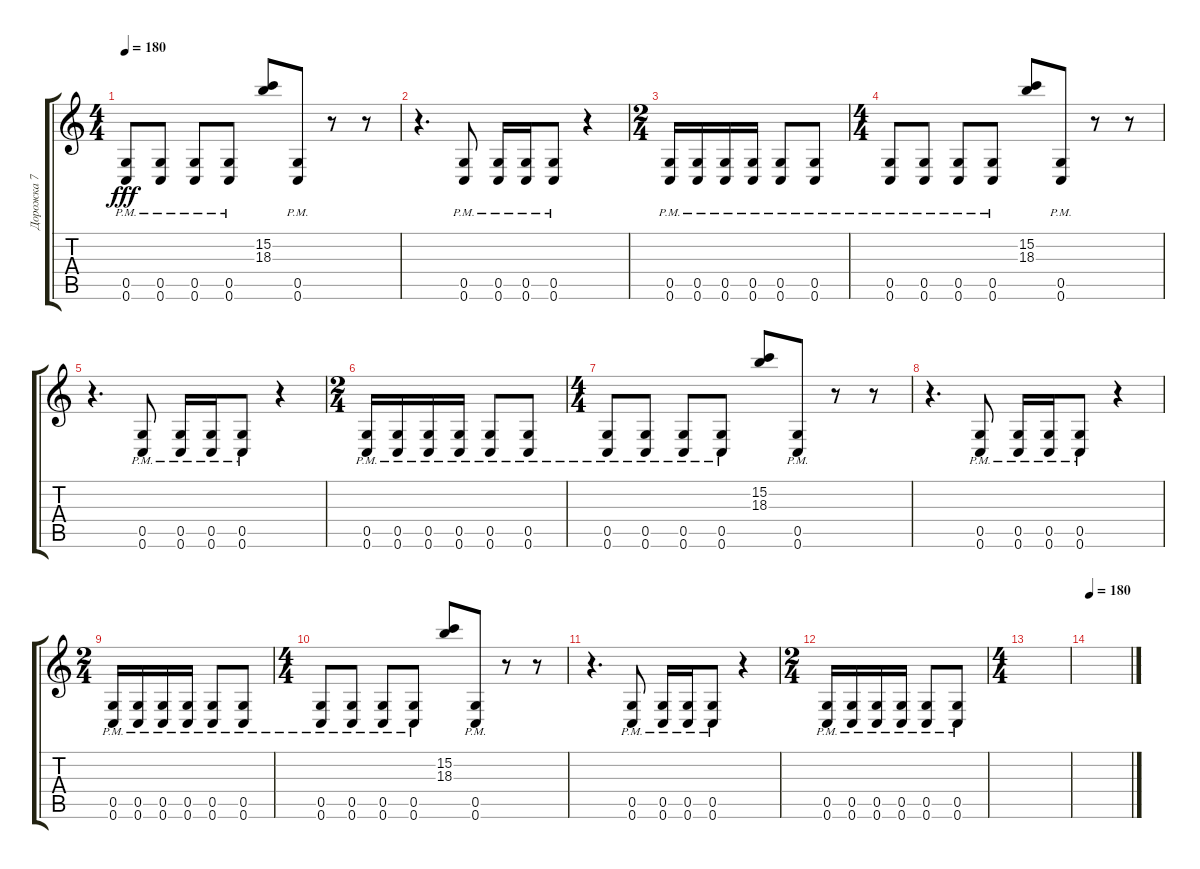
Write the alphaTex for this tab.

\track ("Дорожка 7" "Дорожка 7") {instrument overdrivenguitar}
\staff {score tabs}
\tuning (D4 A3 F3 C3 G2 C2) {hide}
\ts (4 4)
\tempo 180
\clef g2
\ks c
(0.5{pm} 0.6{pm}).8{dy fff} (0.5{pm} 0.6{pm}).8 (0.5{pm} 0.6{pm}).8 (0.5{pm} 0.6{pm}).8 (15.2 18.3).8 (0.5{pm} 0.6{pm}).8 r.8 r.8 |
r.4{d} (0.5{pm} 0.6{pm}).8 (0.5{pm} 0.6{pm}).16 (0.5{pm} 0.6{pm}).16 (0.5{pm} 0.6{pm}).8 r.4 |
\ts (2 4)
(0.5{pm} 0.6{pm}).16 (0.5{pm} 0.6{pm}).16 (0.5{pm} 0.6{pm}).16 (0.5{pm} 0.6{pm}).16 (0.5{pm} 0.6{pm}).8 (0.5{pm} 0.6{pm}).8 |
\ts (4 4)
(0.5{pm} 0.6{pm}).8 (0.5{pm} 0.6{pm}).8 (0.5{pm} 0.6{pm}).8 (0.5{pm} 0.6{pm}).8 (15.2 18.3).8 (0.5{pm} 0.6{pm}).8 r.8 r.8 |
r.4{d} (0.5{pm} 0.6{pm}).8 (0.5{pm} 0.6{pm}).16 (0.5{pm} 0.6{pm}).16 (0.5{pm} 0.6{pm}).8 r.4 |
\ts (2 4)
(0.5{pm} 0.6{pm}).16 (0.5{pm} 0.6{pm}).16 (0.5{pm} 0.6{pm}).16 (0.5{pm} 0.6{pm}).16 (0.5{pm} 0.6{pm}).8 (0.5{pm} 0.6{pm}).8 |
\ts (4 4)
(0.5{pm} 0.6{pm}).8 (0.5{pm} 0.6{pm}).8 (0.5{pm} 0.6{pm}).8 (0.5{pm} 0.6{pm}).8 (15.2 18.3).8 (0.5{pm} 0.6{pm}).8 r.8 r.8 |
r.4{d} (0.5{pm} 0.6{pm}).8 (0.5{pm} 0.6{pm}).16 (0.5{pm} 0.6{pm}).16 (0.5{pm} 0.6{pm}).8 r.4 |
\ts (2 4)
(0.5{pm} 0.6{pm}).16 (0.5{pm} 0.6{pm}).16 (0.5{pm} 0.6{pm}).16 (0.5{pm} 0.6{pm}).16 (0.5{pm} 0.6{pm}).8 (0.5{pm} 0.6{pm}).8 |
\ts (4 4)
(0.5{pm} 0.6{pm}).8 (0.5{pm} 0.6{pm}).8 (0.5{pm} 0.6{pm}).8 (0.5{pm} 0.6{pm}).8 (15.2 18.3).8 (0.5{pm} 0.6{pm}).8 r.8 r.8 |
r.4{d} (0.5{pm} 0.6{pm}).8 (0.5{pm} 0.6{pm}).16 (0.5{pm} 0.6{pm}).16 (0.5{pm} 0.6{pm}).8 r.4 |
\ts (2 4)
(0.5{pm} 0.6{pm}).16 (0.5{pm} 0.6{pm}).16 (0.5{pm} 0.6{pm}).16 (0.5{pm} 0.6{pm}).16 (0.5{pm} 0.6{pm}).8 (0.5{pm} 0.6{pm}).8 |
\ts (4 4)
|
\tempo 180
